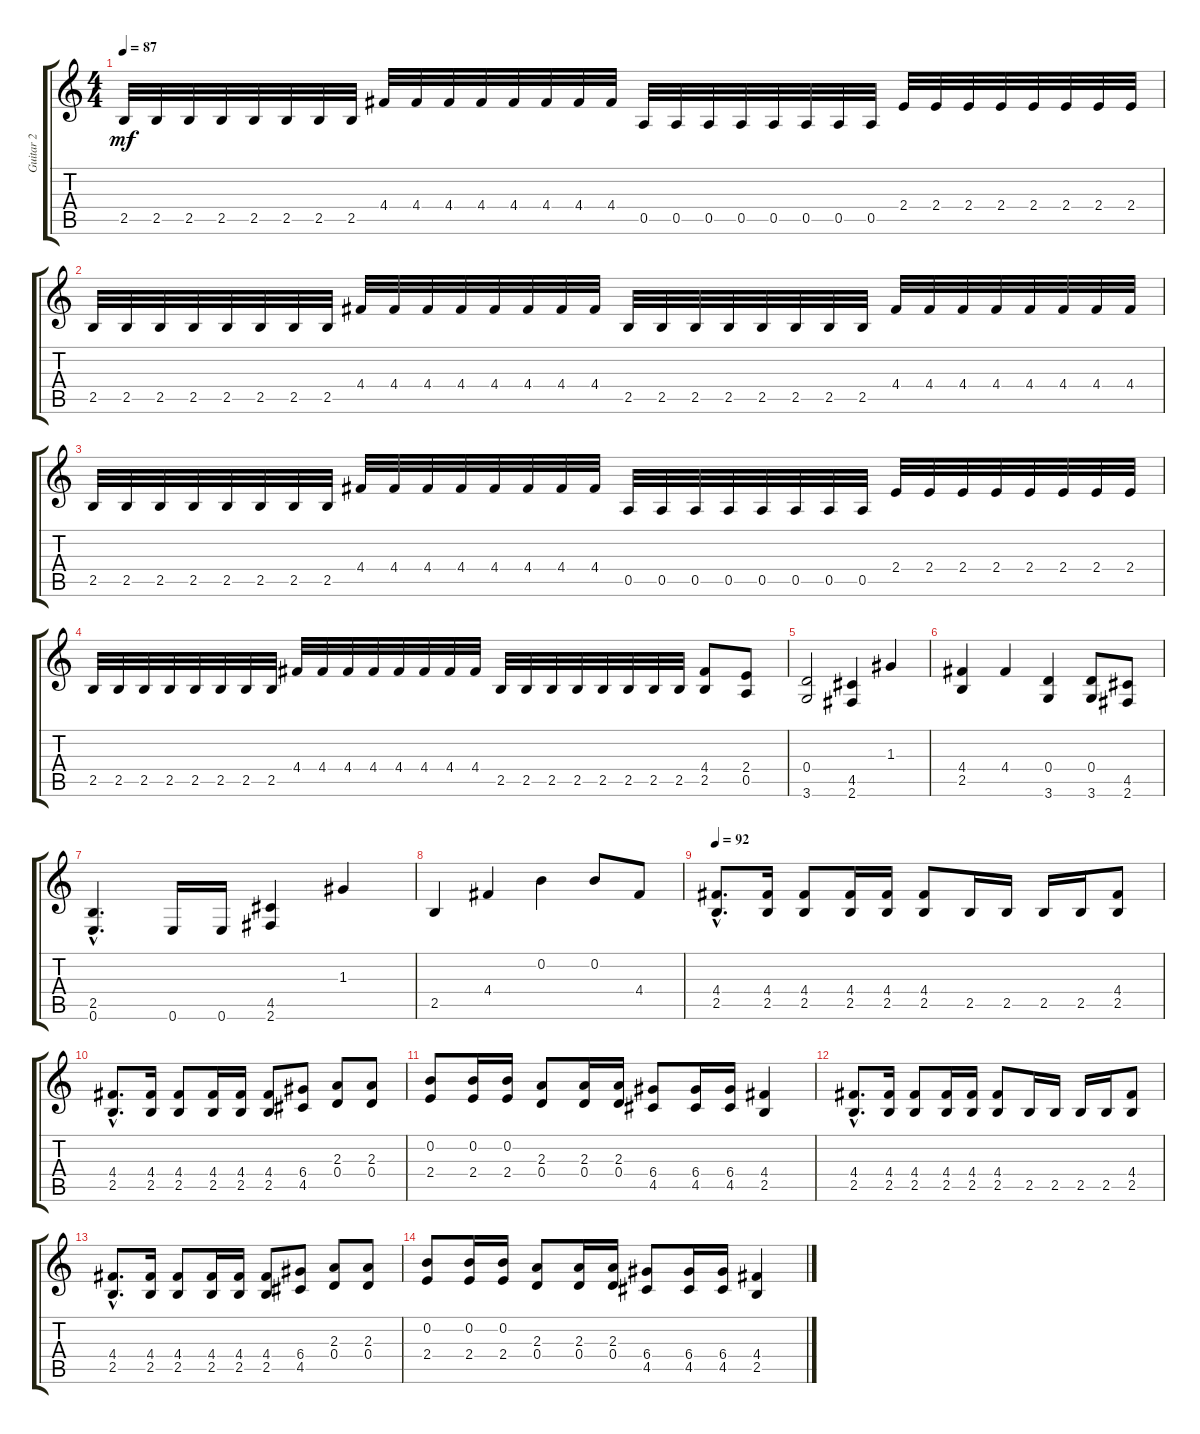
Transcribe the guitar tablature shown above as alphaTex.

\track ("Guitar 2" "Guitar 2") {instrument distortionguitar}
\staff {score tabs}
\tuning (E4 B3 G3 D3 A2 E2) {hide}
\ts (4 4)
\tempo 87
\clef g2
\ks c
2.5.32{dy mf} 2.5.32 2.5.32 2.5.32 2.5.32 2.5.32 2.5.32 2.5.32 4.4.32 4.4.32 4.4.32 4.4.32 4.4.32 4.4.32 4.4.32 4.4.32 0.5.32 0.5.32 0.5.32 0.5.32 0.5.32 0.5.32 0.5.32 0.5.32 2.4.32 2.4.32 2.4.32 2.4.32 2.4.32 2.4.32 2.4.32 2.4.32 |
2.5.32 2.5.32 2.5.32 2.5.32 2.5.32 2.5.32 2.5.32 2.5.32 4.4.32 4.4.32 4.4.32 4.4.32 4.4.32 4.4.32 4.4.32 4.4.32 2.5.32 2.5.32 2.5.32 2.5.32 2.5.32 2.5.32 2.5.32 2.5.32 4.4.32 4.4.32 4.4.32 4.4.32 4.4.32 4.4.32 4.4.32 4.4.32 |
2.5.32 2.5.32 2.5.32 2.5.32 2.5.32 2.5.32 2.5.32 2.5.32 4.4.32 4.4.32 4.4.32 4.4.32 4.4.32 4.4.32 4.4.32 4.4.32 0.5.32 0.5.32 0.5.32 0.5.32 0.5.32 0.5.32 0.5.32 0.5.32 2.4.32 2.4.32 2.4.32 2.4.32 2.4.32 2.4.32 2.4.32 2.4.32 |
2.5.32 2.5.32 2.5.32 2.5.32 2.5.32 2.5.32 2.5.32 2.5.32 4.4.32 4.4.32 4.4.32 4.4.32 4.4.32 4.4.32 4.4.32 4.4.32 2.5.32 2.5.32 2.5.32 2.5.32 2.5.32 2.5.32 2.5.32 2.5.32 (4.4 2.5).8 (2.4 0.5).8 |
(0.4 3.6).2 (4.5 2.6).4 1.3.4 |
(4.4 2.5).4 4.4.4 (0.4 3.6).4 (0.4 3.6).8 (4.5 2.6).8 |
(2.5{hac} 0.6{hac}).4{d} 0.6.16 0.6.16 (4.5 2.6).4 1.3.4 |
2.5.4 4.4.4 0.2.4 0.2.8 4.4.8 |
\tempo 92
(4.4{hac} 2.5{hac}).8{d} (4.4 2.5).16 (4.4 2.5).8 (4.4 2.5).16 (4.4 2.5).16 (4.4 2.5).8 2.5.16 2.5.16 2.5.16 2.5.16 (4.4 2.5).8 |
(4.4{hac} 2.5{hac}).8{d} (4.4 2.5).16 (4.4 2.5).8 (4.4 2.5).16 (4.4 2.5).16 (4.4 2.5).8 (6.4 4.5).8 (2.3 0.4).8 (2.3 0.4).8 |
(0.2 2.4).8 (0.2 2.4).16 (0.2 2.4).16 (2.3 0.4).8 (2.3 0.4).16 (2.3 0.4).16 (6.4 4.5).8 (6.4 4.5).16 (6.4 4.5).16 (4.4 2.5).4 |
(4.4{hac} 2.5{hac}).8{d} (4.4 2.5).16 (4.4 2.5).8 (4.4 2.5).16 (4.4 2.5).16 (4.4 2.5).8 2.5.16 2.5.16 2.5.16 2.5.16 (4.4 2.5).8 |
(4.4{hac} 2.5{hac}).8{d} (4.4 2.5).16 (4.4 2.5).8 (4.4 2.5).16 (4.4 2.5).16 (4.4 2.5).8 (6.4 4.5).8 (2.3 0.4).8 (2.3 0.4).8 |
(0.2 2.4).8 (0.2 2.4).16 (0.2 2.4).16 (2.3 0.4).8 (2.3 0.4).16 (2.3 0.4).16 (6.4 4.5).8 (6.4 4.5).16 (6.4 4.5).16 (4.4 2.5).4
